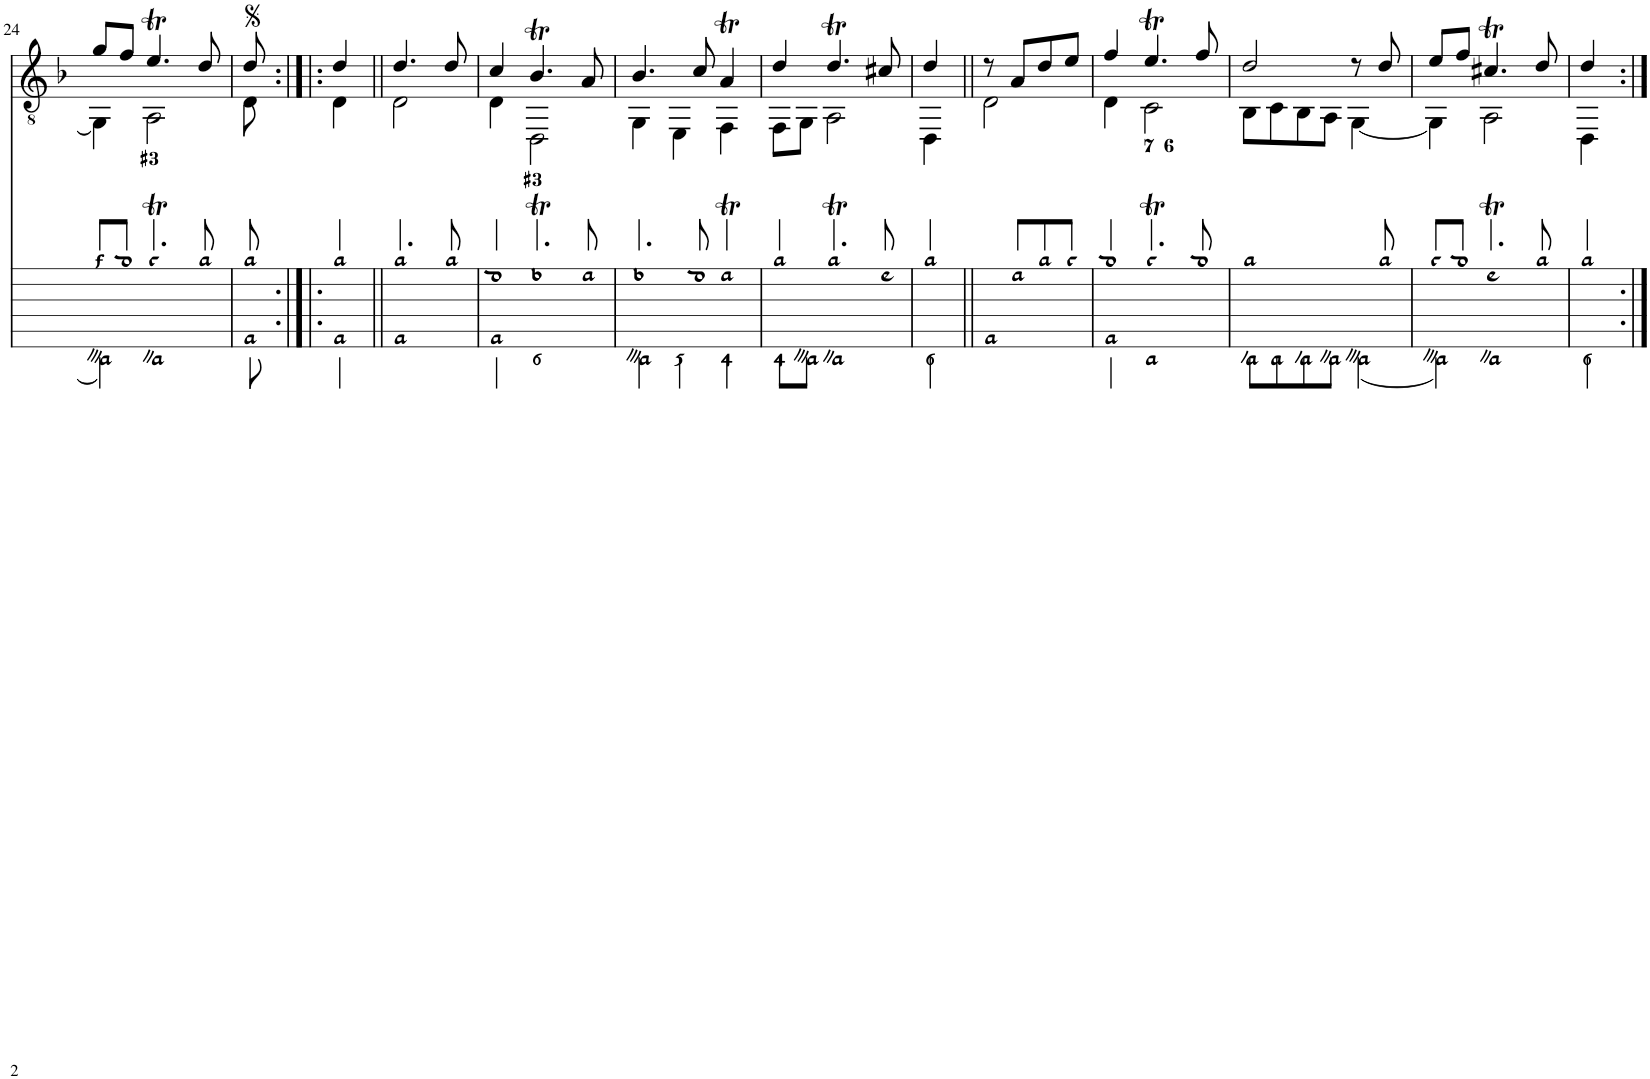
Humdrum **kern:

**kern	**kern
*part1	*part1
*staff2	*staff1
*I"Theorba	*
*I'Thb.	*
!!LO:PB:g=z
*	*clefGv2
*k[b-]	*k[b-]
*M3/4	*M3/4
=24	=24
*^	*^
8g/L	4GG\]	8g/L	4GG\]
8f/J	.	8f/J	.
4.et/	2AA	4.et/	2AA\
8d/	.	8d/	.
=25	=25	=25	=25
8d/	8D\	8d/	8D\
=26:|!|:	=26:|!|:	=26:|!|:	=26:|!|:
4d/	4D\	4d/	4D\
=27||	=27||	=27||	=27||
4.d/	2D	4.d/	2D\
8d/	.	8d/	.
=28	=28	=28	=28
4c/	4D\	4c/	4D\
4.B-T/	2DD	4.B-T/	2DD\
8A/	.	8A/	.
=29	=29	=29	=29
4.B-/	4GG\	4.B-/	4GG\
.	4EE\	.	4EE\
8c/	.	8c/	.
4At/	4FF\	4At/	4FF\
=30	=30	=30	=30
4d/	8FF\L	4d/	8FF\L
.	8GG\J	.	8GG\J
4.dT/	2AA	4.dT/	2AA\
8c#X/	.	8c#X/	.
=31	=31	=31	=31
4d/	4DD\	4d/	4DD\
=32||	=32||	=32||	=32||
8r	2D	8r	2D\
8A/L	.	8A/L	.
8d/	.	8d/	.
8e/J	.	8e/J	.
=33	=33	=33	=33
4f/	4D\	4f/	4D\
4.et/	2C	4.et/	2C\
8f/	.	8f/	.
=34	=34	=34	=34
2d	8BB-\L	2d/	8BB-\L
.	8C\	.	8C\
.	8BB-\	.	8BB-\
.	8AA\J	.	8AA\J
8r	[4GG\	8r	[4GG\
8d/	.	8d/	.
=35	=35	=35	=35
8e/L	4GG\]	8e/L	4GG\]
8f/J	.	8f/J	.
4.c#Xt/	2AA	4.c#Xt/	2AA\
8d/	.	8d/	.
=36	=36	=36	=36
4d/	4DD\	4d/	4DD\
*v	*v	*	*
*	*v	*v
=:|!	=:|!
*-	*-
